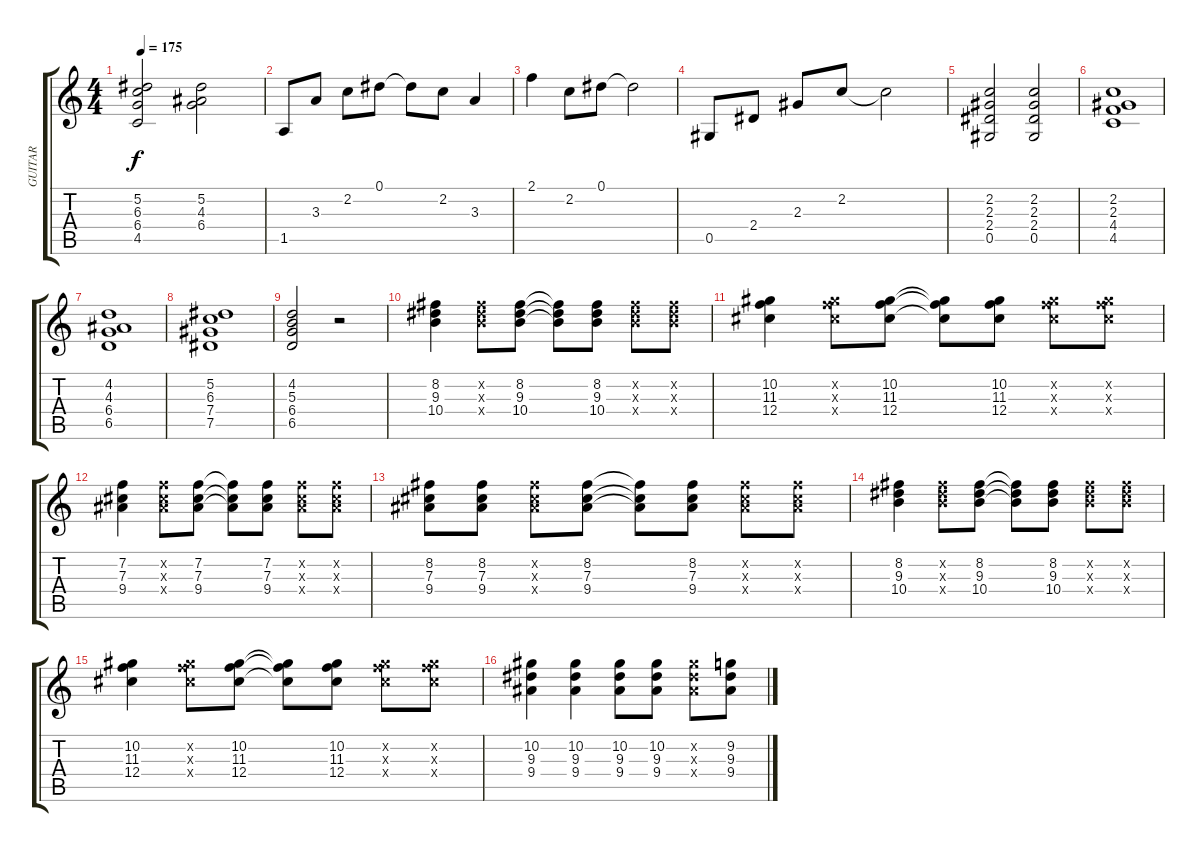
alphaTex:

\track ("GUITAR" "GUITAR") {instrument acousticguitarnylon}
\staff {score tabs}
\tuning (Eb4 Bb3 Gb3 Db3 Ab2 Eb2) {hide}
\ts (4 4)
\tempo 175
\clef g2
\ks c
(5.2 6.3 6.4 4.5).2{dy f} (5.2 4.3 6.4).2 |
1.5.8 3.3.8 2.2.8 0.1.8 0.1{t}.8 2.2.8 3.3.4 |
2.1.4 2.2.8 0.1.8 0.1{t}.2 |
0.5.8 2.4.8 2.3.8 2.2.8 2.2{t}.2 |
(2.2 2.3 2.4 0.5).2 (2.2 2.3 2.4 0.5).2 |
(2.2 2.3 4.4 4.5).1 |
(4.2 4.3 6.4 6.5).1 |
(5.2 6.3 7.4 7.5).1 |
(4.2 5.3 6.4 6.5).2 r.2 |
(8.2 9.3 10.4).4 (8.2{x} 9.3{x} 10.4{x}).8 (8.2 9.3 10.4).8 (8.2{t} 9.3{t} 10.4{t}).8 (8.2 9.3 10.4).8 (8.2{x} 9.3{x} 10.4{x}).8 (8.2{x} 9.3{x} 10.4{x}).8 |
(10.2 11.3 12.4).4 (10.2{x} 11.3{x} 12.4{x}).8 (10.2 11.3 12.4).8 (10.2{t} 11.3{t} 12.4{t}).8 (10.2 11.3 12.4).8 (10.2{x} 11.3{x} 12.4{x}).8 (10.2{x} 11.3{x} 12.4{x}).8 |
(7.2 7.3 9.4).4 (7.2{x} 7.3{x} 9.4{x}).8 (7.2 7.3 9.4).8 (7.2{t} 7.3{t} 9.4{t}).8 (7.2 7.3 9.4).8 (7.2{x} 7.3{x} 9.4{x}).8 (7.2{x} 7.3{x} 9.4{x}).8 |
(8.2 7.3 9.4).8 (8.2 7.3 9.4).8 (8.2{x} 7.3{x} 9.4{x}).8 (8.2 7.3 9.4).8 (8.2{t} 7.3{t} 9.4{t}).8 (8.2 7.3 9.4).8 (8.2{x} 7.3{x} 9.4{x}).8 (8.2{x} 7.3{x} 9.4{x}).8 |
(8.2 9.3 10.4).4 (8.2{x} 9.3{x} 10.4{x}).8 (8.2 9.3 10.4).8 (8.2{t} 9.3{t} 10.4{t}).8 (8.2 9.3 10.4).8 (8.2{x} 9.3{x} 10.4{x}).8 (8.2{x} 9.3{x} 10.4{x}).8 |
(10.2 11.3 12.4).4 (10.2{x} 11.3{x} 12.4{x}).8 (10.2 11.3 12.4).8 (10.2{t} 11.3{t} 12.4{t}).8 (10.2 11.3 12.4).8 (10.2{x} 11.3{x} 12.4{x}).8 (10.2{x} 11.3{x} 12.4{x}).8 |
(10.2 9.3 9.4).4 (10.2 9.3 9.4).4 (10.2 9.3 9.4).8 (10.2 9.3 9.4).8 (10.2{x} 9.3{x} 9.4{x}).8 (9.2 9.3 9.4).8
